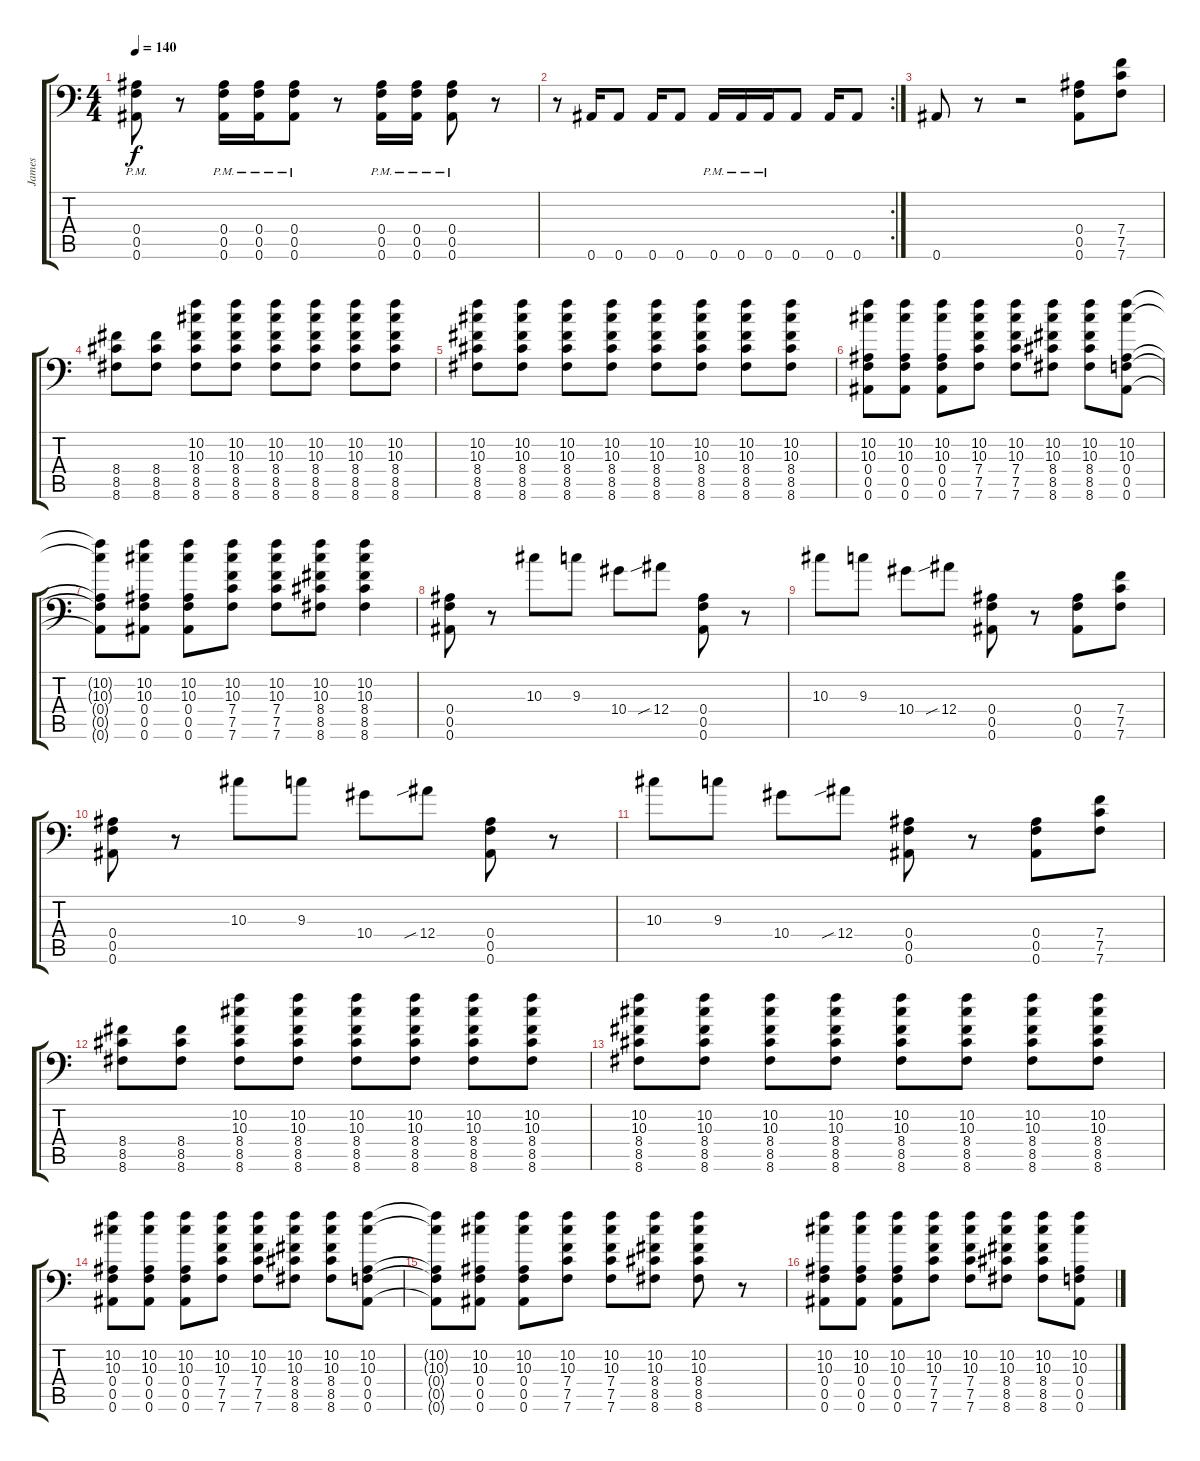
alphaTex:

\track ("James" "James") {instrument distortionguitar}
\staff {score tabs}
\tuning (C4 G3 Eb3 Bb2 F2 Bb1) {hide}
\ts (4 4)
\tempo 140
\clef f4
\ks c
(0.4{pm} 0.5{pm} 0.6{pm}).8{dy f} r.8 (0.4{pm} 0.5{pm} 0.6{pm}).16 (0.4{pm} 0.5{pm} 0.6{pm}).16 (0.4{pm} 0.5{pm} 0.6{pm}).8 r.8 (0.4{pm} 0.5{pm} 0.6{pm}).16 (0.4{pm} 0.5{pm} 0.6{pm}).16 (0.4{pm} 0.5{pm} 0.6{pm}).8 r.8 |
\rc 2
r.8 0.6.16 0.6.8 0.6.16 0.6.8 0.6{pm}.16 0.6{pm}.16 0.6{pm}.16 0.6.8 0.6.16 0.6.8 |
0.6.8 r.8 r.2 (0.4 0.5 0.6).8 (7.4 7.5 7.6).8 |
(8.4 8.5 8.6).8 (8.4 8.5 8.6).8 (10.2 10.3 8.4 8.5 8.6).8 (10.2 10.3 8.4 8.5 8.6).8 (10.2 10.3 8.4 8.5 8.6).8 (10.2 10.3 8.4 8.5 8.6).8 (10.2 10.3 8.4 8.5 8.6).8 (10.2 10.3 8.4 8.5 8.6).8 |
(10.2 10.3 8.4 8.5 8.6).8 (10.2 10.3 8.4 8.5 8.6).8 (10.2 10.3 8.4 8.5 8.6).8 (10.2 10.3 8.4 8.5 8.6).8 (10.2 10.3 8.4 8.5 8.6).8 (10.2 10.3 8.4 8.5 8.6).8 (10.2 10.3 8.4 8.5 8.6).8 (10.2 10.3 8.4 8.5 8.6).8 |
(10.2 10.3 0.4 0.5 0.6).8 (10.2 10.3 0.4 0.5 0.6).8 (10.2 10.3 0.4 0.5 0.6).8 (10.2 10.3 7.4 7.5 7.6).8 (10.2 10.3 7.4 7.5 7.6).8 (10.2 10.3 8.4 8.5 8.6).8 (10.2 10.3 8.4 8.5 8.6).8 (10.2 10.3 0.4 0.5 0.6).8 |
(10.2{t} 10.3{t} 0.4{t} 0.5{t} 0.6{t}).8 (10.2 10.3 0.4 0.5 0.6).8 (10.2 10.3 0.4 0.5 0.6).8 (10.2 10.3 7.4 7.5 7.6).8 (10.2 10.3 7.4 7.5 7.6).8 (10.2 10.3 8.4 8.5 8.6).8 (10.2 10.3 8.4 8.5 8.6).4 |
(0.4 0.5 0.6).8 r.8 10.3.8 9.3.8 10.4.8 12.4{sib}.8 (0.4 0.5 0.6).8 r.8 |
10.3.8 9.3.8 10.4.8 12.4{sib}.8 (0.4 0.5 0.6).8 r.8 (0.4 0.5 0.6).8 (7.4 7.5 7.6).8 |
(0.4 0.5 0.6).8 r.8 10.3.8 9.3.8 10.4.8 12.4{sib}.8 (0.4 0.5 0.6).8 r.8 |
10.3.8 9.3.8 10.4.8 12.4{sib}.8 (0.4 0.5 0.6).8 r.8 (0.4 0.5 0.6).8 (7.4 7.5 7.6).8 |
(8.4 8.5 8.6).8 (8.4 8.5 8.6).8 (10.2 10.3 8.4 8.5 8.6).8 (10.2 10.3 8.4 8.5 8.6).8 (10.2 10.3 8.4 8.5 8.6).8 (10.2 10.3 8.4 8.5 8.6).8 (10.2 10.3 8.4 8.5 8.6).8 (10.2 10.3 8.4 8.5 8.6).8 |
(10.2 10.3 8.4 8.5 8.6).8 (10.2 10.3 8.4 8.5 8.6).8 (10.2 10.3 8.4 8.5 8.6).8 (10.2 10.3 8.4 8.5 8.6).8 (10.2 10.3 8.4 8.5 8.6).8 (10.2 10.3 8.4 8.5 8.6).8 (10.2 10.3 8.4 8.5 8.6).8 (10.2 10.3 8.4 8.5 8.6).8 |
(10.2 10.3 0.4 0.5 0.6).8 (10.2 10.3 0.4 0.5 0.6).8 (10.2 10.3 0.4 0.5 0.6).8 (10.2 10.3 7.4 7.5 7.6).8 (10.2 10.3 7.4 7.5 7.6).8 (10.2 10.3 8.4 8.5 8.6).8 (10.2 10.3 8.4 8.5 8.6).8 (10.2 10.3 0.4 0.5 0.6).8 |
(10.2{t} 10.3{t} 0.4{t} 0.5{t} 0.6{t}).8 (10.2 10.3 0.4 0.5 0.6).8 (10.2 10.3 0.4 0.5 0.6).8 (10.2 10.3 7.4 7.5 7.6).8 (10.2 10.3 7.4 7.5 7.6).8 (10.2 10.3 8.4 8.5 8.6).8 (10.2 10.3 8.4 8.5 8.6).8 r.8 |
(10.2 10.3 0.4 0.5 0.6).8 (10.2 10.3 0.4 0.5 0.6).8 (10.2 10.3 0.4 0.5 0.6).8 (10.2 10.3 7.4 7.5 7.6).8 (10.2 10.3 7.4 7.5 7.6).8 (10.2 10.3 8.4 8.5 8.6).8 (10.2 10.3 8.4 8.5 8.6).8 (10.2 10.3 0.4 0.5 0.6).8
